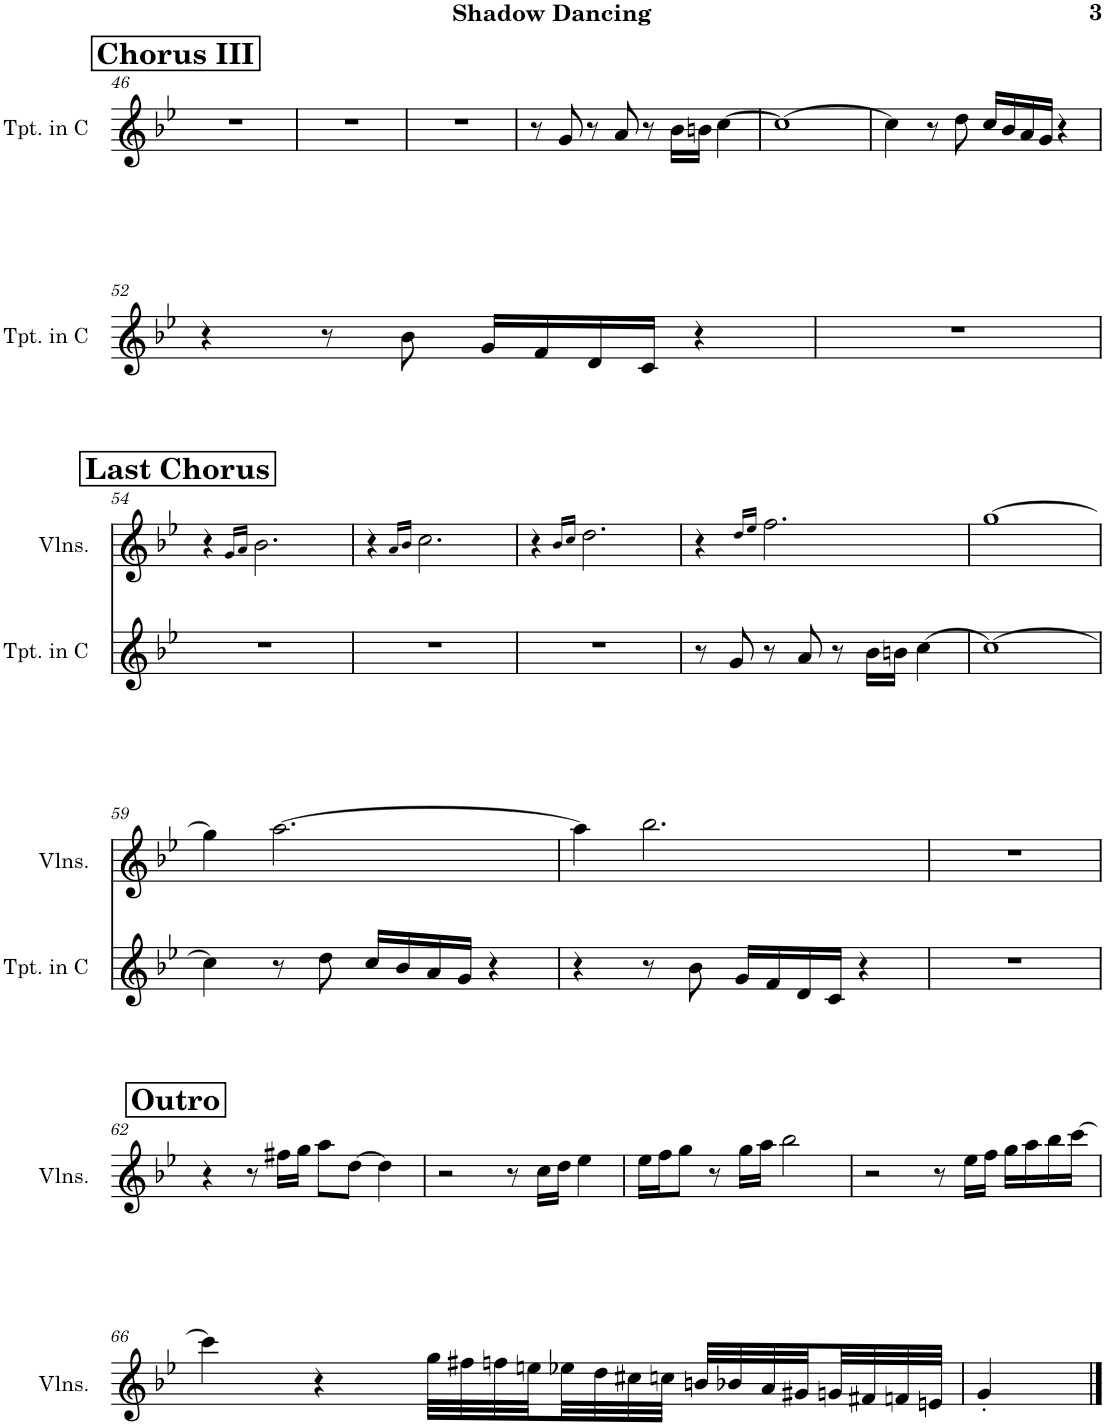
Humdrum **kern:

**kern	**kern
*part2	*part1
*staff2	*staff1
*I"Trumpet in C	*I"Violins
*I'Tpt. in C	*I'Vlns.
!!LO:PB:g=z
*clefG2	*clefG2
*Trd1c2	*
*k[b-e-]	*k[b-e-]
*M4/4	*M4/4
!!LO:REH:place=s1:a:B:cj:fs=14:t=Chorus III
=46	=46
1r	1r
=47	=47
1r	1r
=48	=48
1r	1r
=49	=49
8r	1r
8g/	.
8r	.
8a/	.
8r	.
16b-\LL	.
16bn\JJ	.
[4cc\	.
=50	=50
1cc_	1r
=51	=51
4cc\]	1r
8r	.
8dd\	.
16cc/LL	.
16b-/	.
16a/	.
16g/JJ	.
4r	.
!!LO:LB:g=z
=52	=52
4r	1r
8r	.
8b-\	.
16g/LL	.
16f/	.
16d/	.
16c/JJ	.
4r	.
=53	=53
1r	1r
!!LO:LB:g=z
!!LO:REH:place=s1:a:B:cj:fs=14:t=Last Chorus
=54	=54
1r	4r
.	16qg/LL
.	16qa/JJ
.	2.b-\
=55	=55
1r	4r
.	16qa/LL
.	16qb-/JJ
.	2.cc\
=56	=56
1r	4r
.	16qb-/LL
.	16qcc/JJ
.	2.dd\
=57	=57
8r	4r
8g/	.
.	16qdd/LL
.	16qee-/JJ
8r	2.ff\
8a/	.
8r	.
16b-\LL	.
16bn\JJ	.
[4cc\	.
=58	=58
1cc_	[1gg
!!LO:LB:g=z
=59	=59
4cc\]	4gg\]
8r	[2.aa\
8dd\	.
16cc/LL	.
16b-/	.
16a/	.
16g/JJ	.
4r	.
=60	=60
4r	4aa\]
8r	2.bb-\
8b-\	.
16g/LL	.
16f/	.
16d/	.
16c/JJ	.
4r	.
=61	=61
1r	1r
!!LO:LB:g=z
!!LO:REH:place=s1:a:B:cj:fs=14:t=Outro
=62	=62
1r	4r
.	8r
.	16ff#X\LL
.	16gg\JJ
.	8aa\L
.	[8dd\J
.	4dd\]
=63	=63
2r	2r
2r	8r
.	16cc\LL
.	16dd\JJ
.	4ee-\
=64	=64
2r	16ee-\LL
.	16ff\J
.	8gg\J
.	8r
.	16gg\LL
.	16aa\JJ
2r	2bb-\
=65	=65
1r	2r
.	8r
.	16ee-\LL
.	16ff\JJ
.	16gg\LL
.	16aa\
.	16bb-\
.	[16ccc\JJ
!!LO:LB:g=z
=66	=66
1r	4ccc\]
.	4r
.	32gg\LLL
.	32ff#X\
.	32ffn\
.	32een\
.	32ee-X\
.	32dd\
.	32cc#X\
.	32ccn\JJJ
.	32bn/LLL
.	32b-X/
.	32a/
.	32g#X/
.	32gn/
.	32f#X/
.	32fn/
.	32en/JJJ
=67	=67
4r	4g'/
==	==
*-	*-
